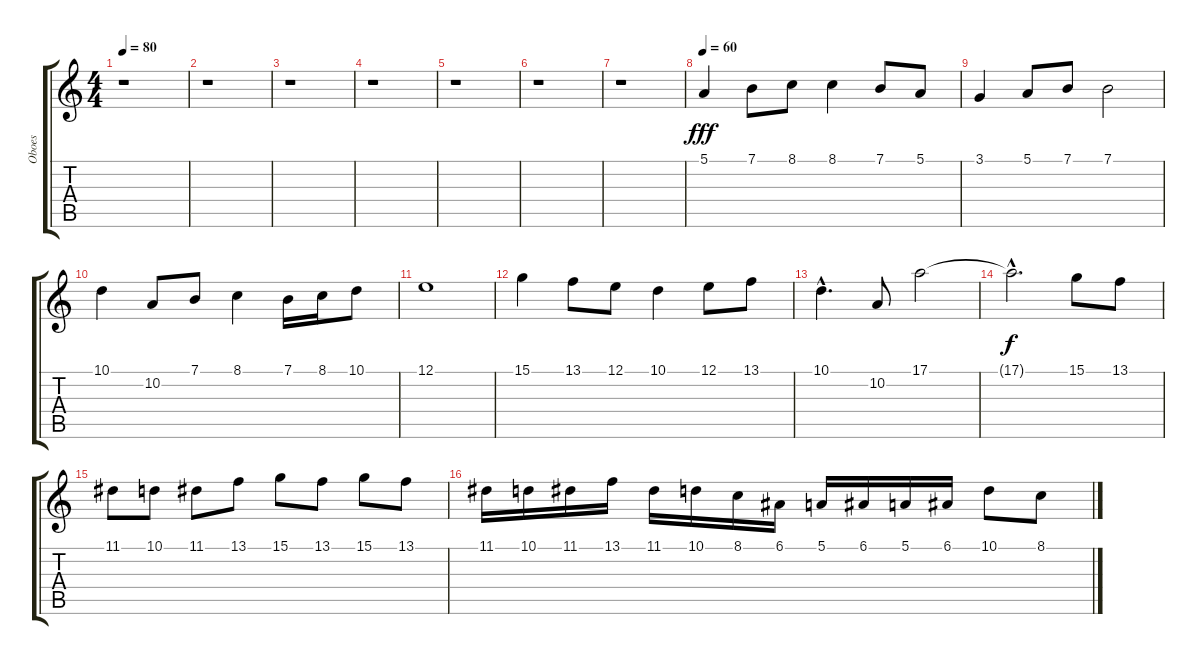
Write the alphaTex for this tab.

\track ("Oboes               " "Oboes     ") {instrument oboe}
\staff {score tabs}
\tuning (E4 B3 G3 D3 A2 E2) {hide}
\ts (4 4)
\tempo 80
\clef g2
\ks c
r.1{dy fff} |
r.1 |
r.1 |
r.1 |
r.1 |
r.1 |
r.1 |
\tempo 60
5.1.4 7.1.8 8.1.8 8.1.4 7.1.8 5.1.8 |
3.1.4 5.1.8 7.1.8 7.1.2 |
10.1.4 10.2.8 7.1.8 8.1.4 7.1.16 8.1.16 10.1.8 |
12.1.1 |
15.1.4 13.1.8 12.1.8 10.1.4 12.1.8 13.1.8 |
10.1{hac}.4{d} 10.2.8 17.1.2 |
17.1{hac t}.2{d dy f} 15.1.8 13.1.8 |
11.1.8 10.1.8 11.1.8 13.1.8 15.1.8 13.1.8 15.1.8 13.1.8 |
11.1.16 10.1.16 11.1.16 13.1.16 11.1.16 10.1.16 8.1.16 6.1.16 5.1.16 6.1.16 5.1.16 6.1.16 10.1.8 8.1.8
